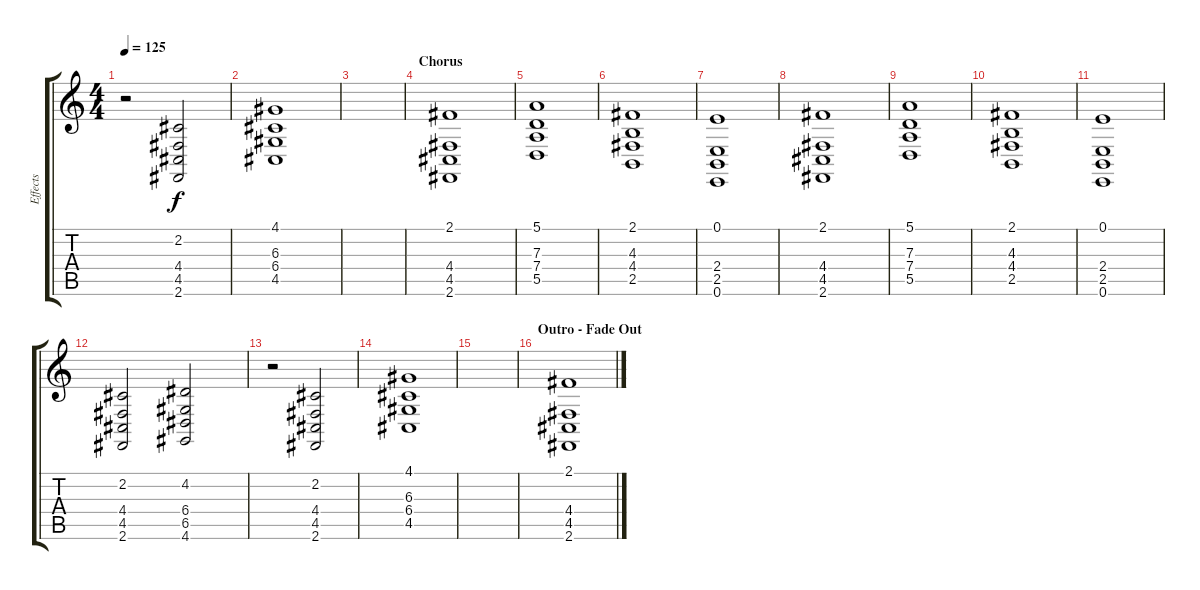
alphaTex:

\track ("Effects" "Effects") {instrument fx5brightness}
\staff {score tabs}
\tuning (E4 B3 G3 D3 A2 E2) {hide}
\ts (4 4)
\tempo 125
\clef g2
\ks c
r.2{dy f} (2.2 4.4 4.5 2.6).2 |
(4.1 6.3 6.4 4.5).1 |
|
\section ("" "Chorus")
(2.1 4.4 4.5 2.6).1 |
(5.1 7.3 7.4 5.5).1 |
(2.1 4.3 4.4 2.5).1 |
(0.1 2.4 2.5 0.6).1 |
(2.1 4.4 4.5 2.6).1 |
(5.1 7.3 7.4 5.5).1 |
(2.1 4.3 4.4 2.5).1 |
(0.1 2.4 2.5 0.6).1 |
(2.2 4.4 4.5 2.6).2 (4.2 6.4 6.5 4.6).2 |
r.2 (2.2 4.4 4.5 2.6).2 |
(4.1 6.3 6.4 4.5).1 |
|
\section ("" "Outro - Fade Out")
(2.1 4.4 4.5 2.6).1
